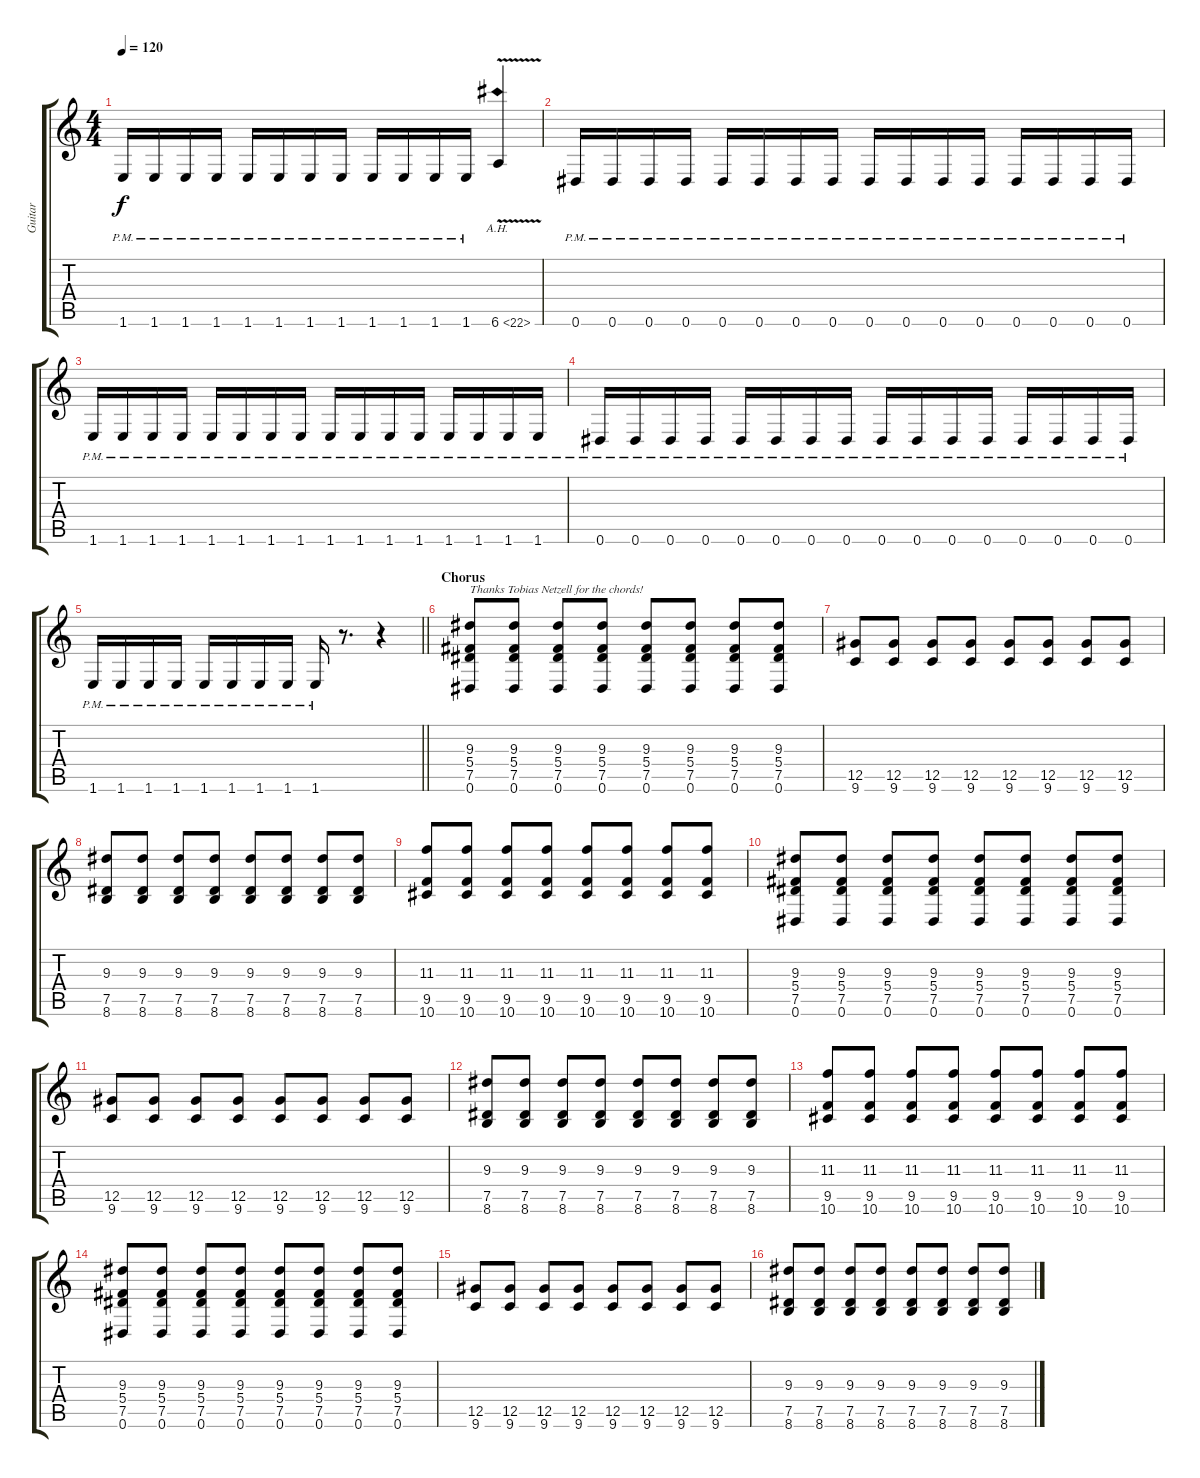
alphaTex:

\track ("Guitar" "Guitar") {instrument distortionguitar}
\staff {score tabs}
\tuning (Eb4 Bb3 Gb3 Db3 Ab2 Eb2) {hide}
\ts (4 4)
\tempo 120
\clef g2
\ks c
1.6{pm}.16{dy f} 1.6{pm}.16 1.6{pm}.16 1.6{pm}.16 1.6{pm}.16 1.6{pm}.16 1.6{pm}.16 1.6{pm}.16 1.6{pm}.16 1.6{pm}.16 1.6{pm}.16 1.6{pm}.16 6.6{ah 16 v}.4 |
0.6{pm}.16 0.6{pm}.16 0.6{pm}.16 0.6{pm}.16 0.6{pm}.16 0.6{pm}.16 0.6{pm}.16 0.6{pm}.16 0.6{pm}.16 0.6{pm}.16 0.6{pm}.16 0.6{pm}.16 0.6{pm}.16 0.6{pm}.16 0.6{pm}.16 0.6{pm}.16 |
1.6{pm}.16 1.6{pm}.16 1.6{pm}.16 1.6{pm}.16 1.6{pm}.16 1.6{pm}.16 1.6{pm}.16 1.6{pm}.16 1.6{pm}.16 1.6{pm}.16 1.6{pm}.16 1.6{pm}.16 1.6{pm}.16 1.6{pm}.16 1.6{pm}.16 1.6{pm}.16 |
0.6{pm}.16 0.6{pm}.16 0.6{pm}.16 0.6{pm}.16 0.6{pm}.16 0.6{pm}.16 0.6{pm}.16 0.6{pm}.16 0.6{pm}.16 0.6{pm}.16 0.6{pm}.16 0.6{pm}.16 0.6{pm}.16 0.6{pm}.16 0.6{pm}.16 0.6{pm}.16 |
\barLineRight lightlight
1.6{pm}.16 1.6{pm}.16 1.6{pm}.16 1.6{pm}.16 1.6{pm}.16 1.6{pm}.16 1.6{pm}.16 1.6{pm}.16 1.6{pm}.16 r.8{d} r.4 |
\section ("" "Chorus")
(9.3 5.4 7.5 0.6).8{txt "Thanks Tobias Netzell for the chords!" volume 10} (9.3 5.4 7.5 0.6).8 (9.3 5.4 7.5 0.6).8 (9.3 5.4 7.5 0.6).8 (9.3 5.4 7.5 0.6).8 (9.3 5.4 7.5 0.6).8 (9.3 5.4 7.5 0.6).8 (9.3 5.4 7.5 0.6).8 |
(12.5 9.6).8 (12.5 9.6).8 (12.5 9.6).8 (12.5 9.6).8 (12.5 9.6).8 (12.5 9.6).8 (12.5 9.6).8 (12.5 9.6).8 |
(9.3 7.5 8.6).8 (9.3 7.5 8.6).8 (9.3 7.5 8.6).8 (9.3 7.5 8.6).8 (9.3 7.5 8.6).8 (9.3 7.5 8.6).8 (9.3 7.5 8.6).8 (9.3 7.5 8.6).8 |
(11.3 9.5 10.6).8 (11.3 9.5 10.6).8 (11.3 9.5 10.6).8 (11.3 9.5 10.6).8 (11.3 9.5 10.6).8 (11.3 9.5 10.6).8 (11.3 9.5 10.6).8 (11.3 9.5 10.6).8 |
(9.3 5.4 7.5 0.6).8 (9.3 5.4 7.5 0.6).8 (9.3 5.4 7.5 0.6).8 (9.3 5.4 7.5 0.6).8 (9.3 5.4 7.5 0.6).8 (9.3 5.4 7.5 0.6).8 (9.3 5.4 7.5 0.6).8 (9.3 5.4 7.5 0.6).8 |
(12.5 9.6).8 (12.5 9.6).8 (12.5 9.6).8 (12.5 9.6).8 (12.5 9.6).8 (12.5 9.6).8 (12.5 9.6).8 (12.5 9.6).8 |
(9.3 7.5 8.6).8 (9.3 7.5 8.6).8 (9.3 7.5 8.6).8 (9.3 7.5 8.6).8 (9.3 7.5 8.6).8 (9.3 7.5 8.6).8 (9.3 7.5 8.6).8 (9.3 7.5 8.6).8 |
(11.3 9.5 10.6).8 (11.3 9.5 10.6).8 (11.3 9.5 10.6).8 (11.3 9.5 10.6).8 (11.3 9.5 10.6).8 (11.3 9.5 10.6).8 (11.3 9.5 10.6).8 (11.3 9.5 10.6).8 |
(9.3 5.4 7.5 0.6).8 (9.3 5.4 7.5 0.6).8 (9.3 5.4 7.5 0.6).8 (9.3 5.4 7.5 0.6).8 (9.3 5.4 7.5 0.6).8 (9.3 5.4 7.5 0.6).8 (9.3 5.4 7.5 0.6).8 (9.3 5.4 7.5 0.6).8 |
(12.5 9.6).8 (12.5 9.6).8 (12.5 9.6).8 (12.5 9.6).8 (12.5 9.6).8 (12.5 9.6).8 (12.5 9.6).8 (12.5 9.6).8 |
(9.3 7.5 8.6).8 (9.3 7.5 8.6).8 (9.3 7.5 8.6).8 (9.3 7.5 8.6).8 (9.3 7.5 8.6).8 (9.3 7.5 8.6).8 (9.3 7.5 8.6).8 (9.3 7.5 8.6).8
